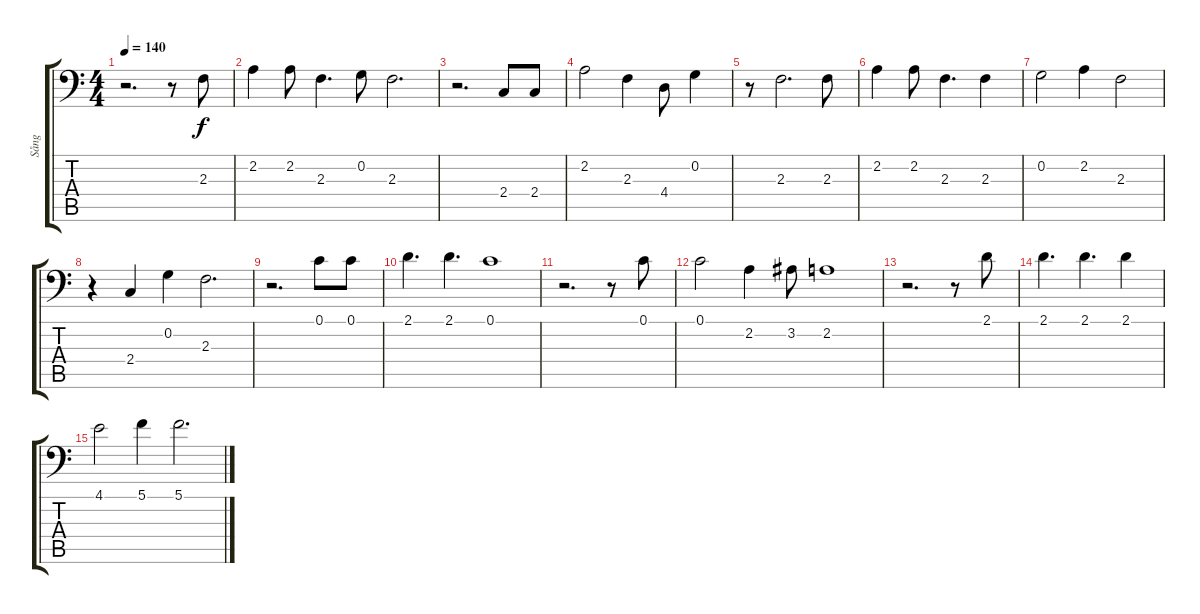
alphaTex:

\track ("Sång" "Sång") {instrument harmonica}
\staff {score tabs}
\tuning (C4 G3 Eb3 Bb2 F2 Bb1) {hide}
\ts (4 4)
\tempo 140
\clef f4
\ks c
r.2{d dy f} r.8 2.3.8 |
2.2.4 2.2.8 2.3.4{d} 0.2.8 2.3.2{d} |
r.2{d} 2.4.8 2.4.8 |
2.2.2 2.3.4 4.4.8 0.2.4 |
r.8 2.3.2{d} 2.3.8 |
2.2.4 2.2.8 2.3.4{d} 2.3.4 |
0.2.2 2.2.4 2.3.2 |
r.4 2.4.4 0.2.4 2.3.2{d} |
r.2{d} 0.1.8 0.1.8 |
2.1.4{d} 2.1.4{d} 0.1.1 |
r.2{d} r.8 0.1.8 |
0.1.2 2.2.4 3.2.8 2.2.1 |
r.2{d} r.8 2.1.8 |
2.1.4{d} 2.1.4{d} 2.1.4 |
4.1.2 5.1.4 5.1.2{d}
